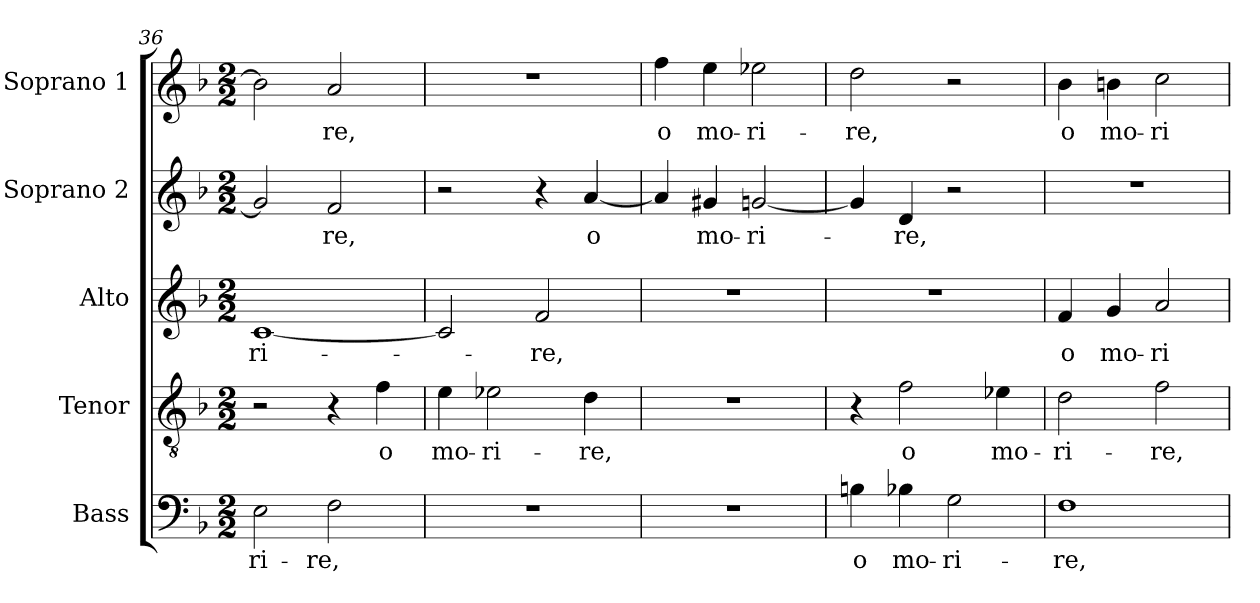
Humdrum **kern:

**kern	**text	**kern	**text	**kern	**text	**kern	**text	**kern	**text
*part5	*part5	*part4	*part4	*part3	*part3	*part2	*part2	*part1	*part1
*staff5	*staff5	*staff4	*staff4	*staff3	*staff3	*staff2	*staff2	*staff1	*staff1
*I"Bass	*	*I"Tenor	*	*I"Alto	*	*I"Soprano 2	*	*I"Soprano 1	*
*I'B	*	*I'T	*	*I'A	*	*I'S2	*	*I'S1	*
*clefF4	*	*clefGv2	*	*clefG2	*	*clefG2	*	*clefG2	*
*	*	*ITrd7c12	*	*	*	*	*	*	*
*k[b-]	*	*k[b-]	*	*k[b-]	*	*k[b-]	*	*k[b-]	*
*F:	*	*F:	*	*F:	*	*F:	*	*F:	*
*M2/2	*	*M2/2	*	*M2/2	*	*M2/2	*	*M2/2	*
=36	=36	=36	=36	=36	=36	=36	=36	=36	=36
!	!LO:LY:b:color=#000000	!	!	!	!	!	!	!	!
!	!	!	!	!	!LO:LY:b:color=#000000	!	!	!	!
2Ei\	-ri-	2r	.	[1ci	-ri-	2gi/]	.	2b-i\]	.
!	!LO:LY:b:color=#000000	!	!	!	!	!	!	!	!
!	!	!	!	!	!	!	!LO:LY:b:color=#000000	!	!
!	!	!	!	!	!	!	!	!	!LO:LY:b:color=#000000
2Fi\	-re,	4r	.	.	.	2fi/	-re,	2ai/	-re,
!	!	!	!LO:LY:b:color=#000000	!	!	!	!	!	!
.	.	4Fi\	o	.	.	.	.	.	.
=37	=37	=37	=37	=37	=37	=37	=37	=37	=37
!	!	!	!LO:LY:b:color=#000000	!	!	!	!	!	!
1r	.	4Ei\	mo-	2ci/]	.	2r	.	1r	.
!	!	!	!LO:LY:b:color=#000000	!	!	!	!	!	!
.	.	2E-Xi\	-ri-	.	.	.	.	.	.
!	!	!	!	!	!LO:LY:b:color=#000000	!	!	!	!
.	.	.	.	2fi/	-re,	4r	.	.	.
!	!	!	!LO:LY:b:color=#000000	!	!	!	!	!	!
!	!	!	!	!	!	!	!LO:LY:b:color=#000000	!	!
.	.	4Di\	-re,	.	.	[4ai/	o	.	.
=38	=38	=38	=38	=38	=38	=38	=38	=38	=38
!	!	!	!	!	!	!	!	!	!LO:LY:b:color=#000000
1r	.	1r	.	1r	.	4ai/]	.	4ffi\	o
!	!	!	!	!	!	!	!LO:LY:b:color=#000000	!	!
!	!	!	!	!	!	!	!	!	!LO:LY:b:color=#000000
.	.	.	.	.	.	4g#Xi/	mo-	4eei\	mo-
!	!	!	!	!	!	!	!LO:LY:b:color=#000000	!	!
!	!	!	!	!	!	!	!	!	!LO:LY:b:color=#000000
.	.	.	.	.	.	[2gni/	-ri-	2ee-Xi\	-ri-
!!LO:LB:g=z
=39	=39	=39	=39	=39	=39	=39	=39	=39	=39
!	!LO:LY:b:color=#000000	!	!	!	!	!	!	!	!
!	!	!	!	!	!	!	!	!	!LO:LY:b:color=#000000
4Bni\	o	4r	.	1r	.	4gi/]	.	2ddi\	-re,
!	!LO:LY:b:color=#000000	!	!	!	!	!	!	!	!
!	!	!	!LO:LY:b:color=#000000	!	!	!	!	!	!
!	!	!	!	!	!	!	!LO:LY:b:color=#000000	!	!
4B-Xi\	mo-	2Fi\	o	.	.	4di/	-re,	.	.
!	!LO:LY:b:color=#000000	!	!	!	!	!	!	!	!
2Gi\	-ri-	.	.	.	.	2r	.	2r	.
!	!	!	!LO:LY:b:color=#000000	!	!	!	!	!	!
.	.	4E-Xi\	mo-	.	.	.	.	.	.
=40	=40	=40	=40	=40	=40	=40	=40	=40	=40
!	!LO:LY:b:color=#000000	!	!	!	!	!	!	!	!
!	!	!	!LO:LY:b:color=#000000	!	!	!	!	!	!
!	!	!	!	!	!LO:LY:b:color=#000000	!	!	!	!
!	!	!	!	!	!	!	!	!	!LO:LY:b:color=#000000
1Fi	-re,	2Di\	-ri-	4fi/	o	1r	.	4b-i\	o
!	!	!	!	!	!LO:LY:b:color=#000000	!	!	!	!
!	!	!	!	!	!	!	!	!	!LO:LY:b:color=#000000
.	.	.	.	4gi/	mo-	.	.	4bni\	mo-
!	!	!	!LO:LY:b:color=#000000	!	!	!	!	!	!
!	!	!	!	!	!LO:LY:b:color=#000000	!	!	!	!
!	!	!	!	!	!	!	!	!	!LO:LY:b:color=#000000
.	.	2Fi\	-re,	2ai/	-ri-	.	.	2cci\	-ri-
=	=	=	=	=	=	=	=	=	=
*-	*-	*-	*-	*-	*-	*-	*-	*-	*-
